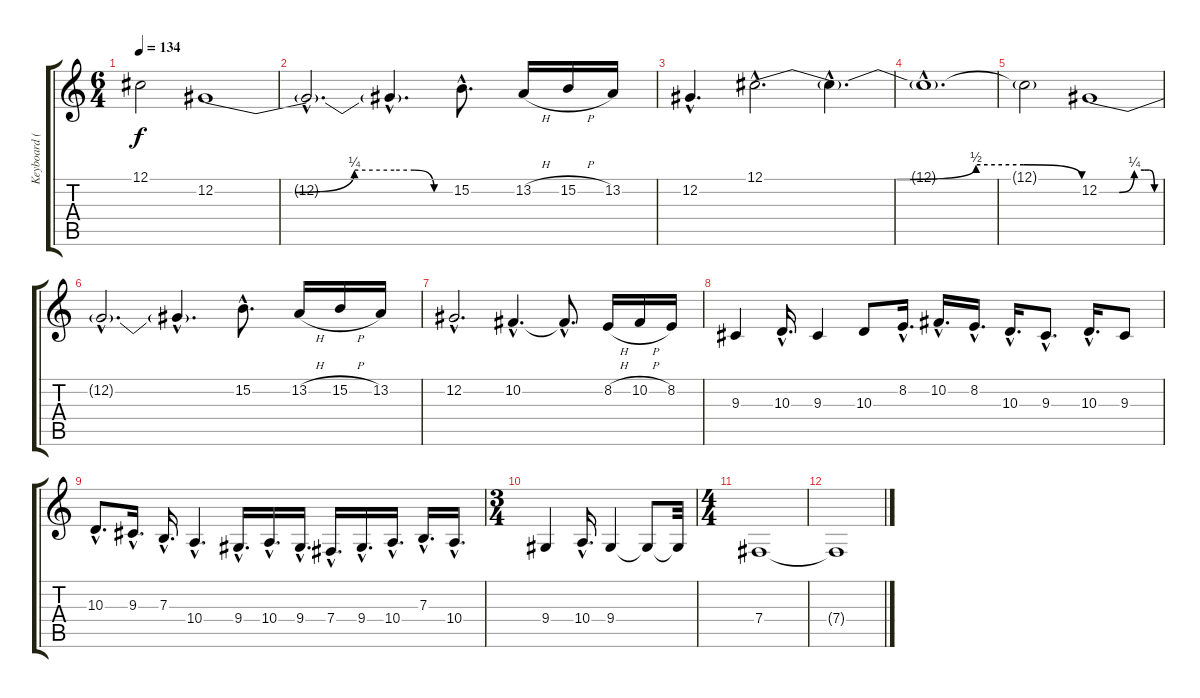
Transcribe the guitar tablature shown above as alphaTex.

\track ("Keyboard (Violin)" "Keyboard (") {instrument violin}
\staff {score tabs}
\tuning (Db4 Ab3 E3 B2 Gb2 Db2) {hide}
\ts (6 4)
\tempo 134
\clef g2
\ks c
12.1{t}.2{dy f} 12.2{be (custom 0 0 15 0 20 0 35 1 45 1 50 1 55 0 60 0)}.1 |
12.2{hac t}.2{d} 12.2{hac t}.4{d} 15.2{hac}.8{d} 13.2{h}.16 15.2{h}.16 13.2.16 |
12.2{hac}.4{d} 12.1{be (custom 0 0 15 0 25 0 40 2 49 2 60 0) hac}.2{d} 12.1{hac t}.4{d} |
12.1{hac t}.1{d} |
12.1{t}.2 12.2{be (custom 0 0 15 0 20 0 35 1 45 1 50 1 55 0 60 0)}.1 |
12.2{hac t}.2{d} 12.2{hac t}.4{d} 15.2{hac}.8{d} 13.2{h}.16 15.2{h}.16 13.2.16 |
\section ("" "")
12.2{hac}.2{d volume 16} 10.2{hac}.4{d} 10.2{hac t}.8{d} 8.2{h}.16 10.2{h}.16 8.2.16 |
9.3.4 10.3{hac}.16{d} 9.3.4 10.3.8 8.2{hac}.16{d} 10.2{hac}.16{d} 8.2{hac}.16{d} 10.3{hac}.16{d} 9.3{hac}.8{d} 10.3{hac}.16{d} 9.3.8 |
10.3{hac}.8{d} 9.3{hac}.16{d} 7.3{hac}.16{d} 10.4{hac}.4{d} 9.4{hac}.16{d} 10.4{hac}.16{d} 9.4{hac}.16{d} 7.4{hac}.16{d} 9.4{hac}.16{d} 10.4{hac}.16{d} 7.3{hac}.16{d} 10.4{hac}.16{d} |
\ts (3 4)
9.4.4 10.4{hac}.16{d} 9.4.4 9.4{t}.8 9.4{t}.32 |
\ts (4 4)
7.4.1{volume 0} |
7.4{t}.1
